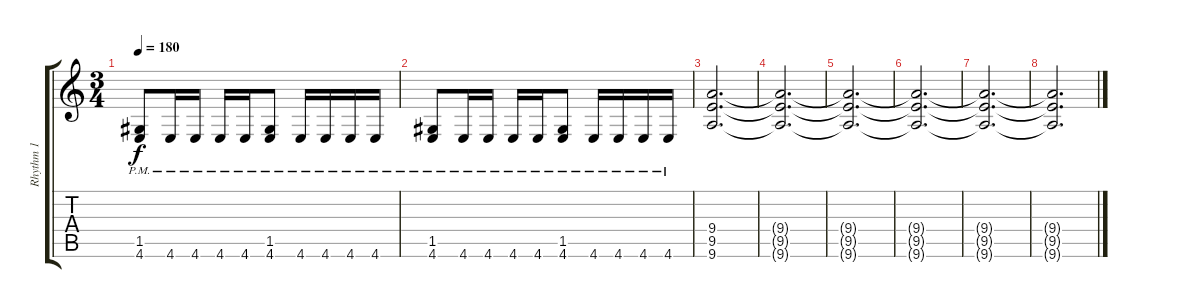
\track ("Rhythm 1" "Rhythm 1") {instrument overdrivenguitar}
\staff {score tabs}
\tuning (D4 A3 F3 C3 G2 C2) {hide}
\ts (3 4)
\tempo 180
\clef g2
\ks c
(1.5{pm} 4.6{pm}).8{dy f} 4.6{pm}.16 4.6{pm}.16 4.6{pm}.16 4.6{pm}.16 (1.5{pm} 4.6{pm}).8 4.6{pm}.16 4.6{pm}.16 4.6{pm}.16 4.6{pm}.16 |
(1.5{pm} 4.6{pm}).8 4.6{pm}.16 4.6{pm}.16 4.6{pm}.16 4.6{pm}.16 (1.5{pm} 4.6{pm}).8 4.6{pm}.16 4.6{pm}.16 4.6{pm}.16 4.6{pm}.16 |
(9.4 9.5 9.6).2{d} |
(9.4{t} 9.5{t} 9.6{t}).2{d} |
(9.4{t} 9.5{t} 9.6{t}).2{d} |
(9.4{t} 9.5{t} 9.6{t}).2{d} |
(9.4{t} 9.5{t} 9.6{t}).2{d} |
(9.4{t} 9.5{t} 9.6{t}).2{d}
